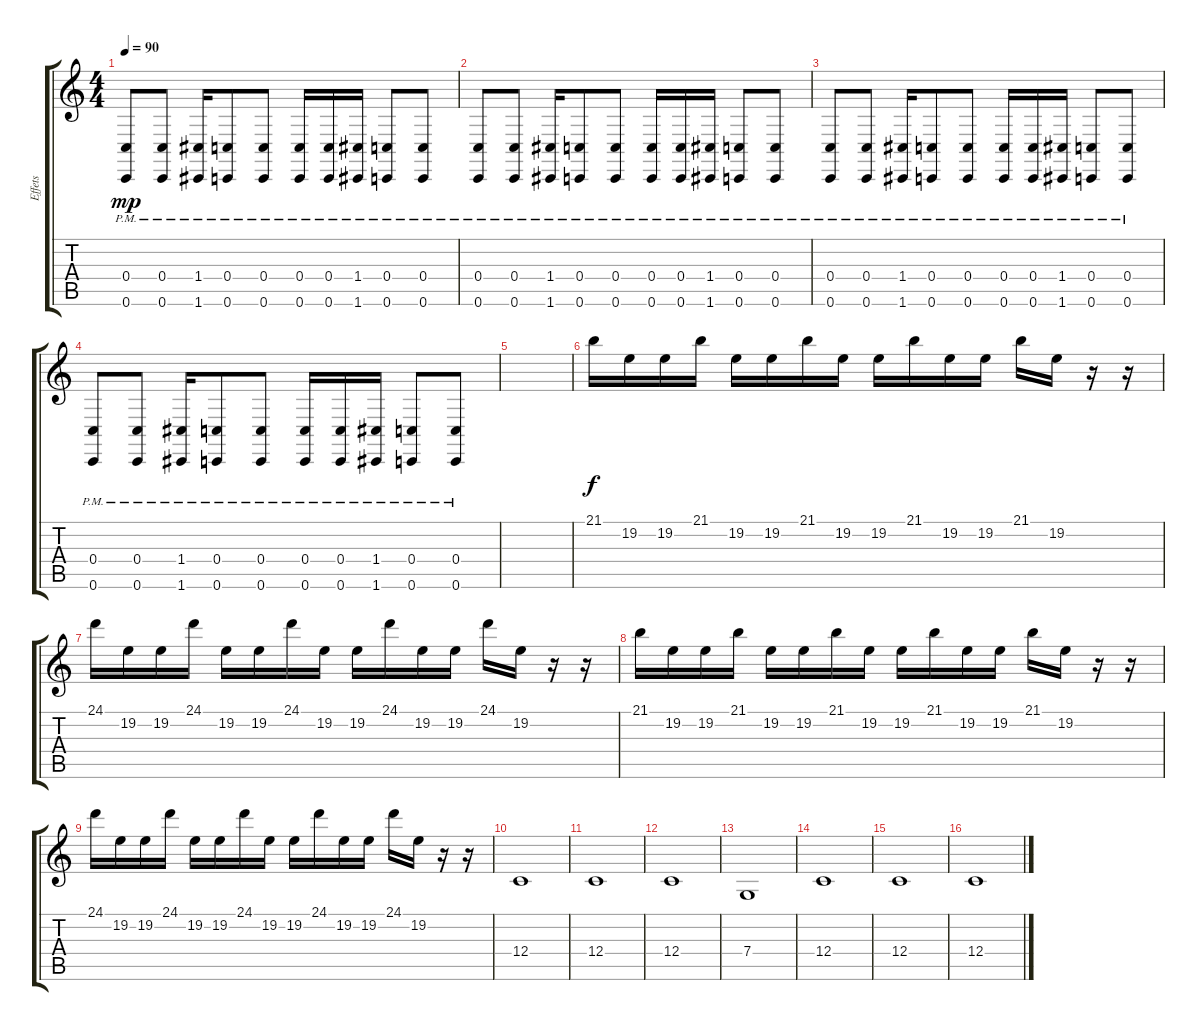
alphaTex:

\track ("Effets" "Effets") {instrument synthstrings2}
\staff {score tabs}
\tuning (D4 A3 F3 C3 G2 C2) {hide}
\ts (4 4)
\tempo 90
\clef g2
\ks c
(0.4{pm} 0.6{pm}).8{dy mp} (0.4{pm} 0.6{pm}).8 (1.4{pm} 1.6{pm}).16 (0.4{pm} 0.6{pm}).8 (0.4{pm} 0.6{pm}).8 (0.4{pm} 0.6{pm}).16 (0.4{pm} 0.6{pm}).16 (1.4{pm} 1.6{pm}).16 (0.4{pm} 0.6{pm}).8 (0.4{pm} 0.6{pm}).8 |
(0.4{pm} 0.6{pm}).8 (0.4{pm} 0.6{pm}).8 (1.4{pm} 1.6{pm}).16 (0.4{pm} 0.6{pm}).8 (0.4{pm} 0.6{pm}).8 (0.4{pm} 0.6{pm}).16 (0.4{pm} 0.6{pm}).16 (1.4{pm} 1.6{pm}).16 (0.4{pm} 0.6{pm}).8 (0.4{pm} 0.6{pm}).8 |
(0.4{pm} 0.6{pm}).8 (0.4{pm} 0.6{pm}).8 (1.4{pm} 1.6{pm}).16 (0.4{pm} 0.6{pm}).8 (0.4{pm} 0.6{pm}).8 (0.4{pm} 0.6{pm}).16 (0.4{pm} 0.6{pm}).16 (1.4{pm} 1.6{pm}).16 (0.4{pm} 0.6{pm}).8 (0.4{pm} 0.6{pm}).8 |
(0.4{pm} 0.6{pm}).8 (0.4{pm} 0.6{pm}).8 (1.4{pm} 1.6{pm}).16 (0.4{pm} 0.6{pm}).8 (0.4{pm} 0.6{pm}).8 (0.4{pm} 0.6{pm}).16 (0.4{pm} 0.6{pm}).16 (1.4{pm} 1.6{pm}).16 (0.4{pm} 0.6{pm}).8 (0.4{pm} 0.6{pm}).8 |
|
21.1.16{dy f volume 8 instrument altosax} 19.2.16 19.2.16 21.1.16 19.2.16 19.2.16 21.1.16 19.2.16 19.2.16 21.1.16 19.2.16 19.2.16 21.1.16 19.2.16 r.16 r.16 |
24.1.16{volume 8 instrument altosax} 19.2.16 19.2.16 24.1.16 19.2.16 19.2.16 24.1.16 19.2.16 19.2.16 24.1.16 19.2.16 19.2.16 24.1.16 19.2.16 r.16 r.16 |
21.1.16{volume 8 instrument altosax} 19.2.16 19.2.16 21.1.16 19.2.16 19.2.16 21.1.16 19.2.16 19.2.16 21.1.16 19.2.16 19.2.16 21.1.16 19.2.16 r.16 r.16 |
24.1.16{volume 8 instrument altosax} 19.2.16 19.2.16 24.1.16 19.2.16 19.2.16 24.1.16 19.2.16 19.2.16 24.1.16 19.2.16 19.2.16 24.1.16 19.2.16 r.16 r.16 |
12.4.1{volume 12 instrument synthstrings2} |
12.4.1 |
12.4.1 |
7.4.1 |
12.4.1{volume 12 instrument synthstrings2} |
12.4.1 |
12.4.1
